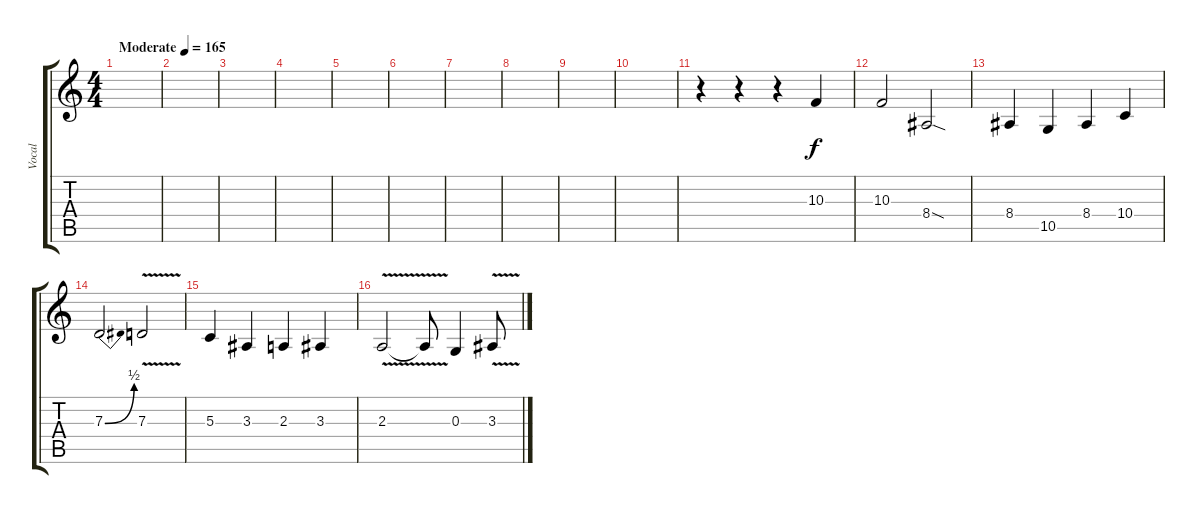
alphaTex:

\track ("Vocal" "Vocal") {instrument stringensemble1}
\staff {score tabs}
\tuning (E4 B3 G3 D3 A2 E2) {hide}
\ts (4 4)
\tempo (165 "Moderate")
\clef g2
\ks c
|
|
|
|
|
|
|
|
|
|
r.4 r.4 r.4 10.3.4 |
10.3.2 8.4{sod}.2 |
8.4.4 10.5.4 8.4.4 10.4.4 |
7.3{be (bend 0 0 60 2)}.2 7.3{v}.2 |
5.3.4 3.3.4 2.3.4 3.3.4 |
2.3{v}.2 2.3{t}.8 0.3.4 3.3{v}.8
